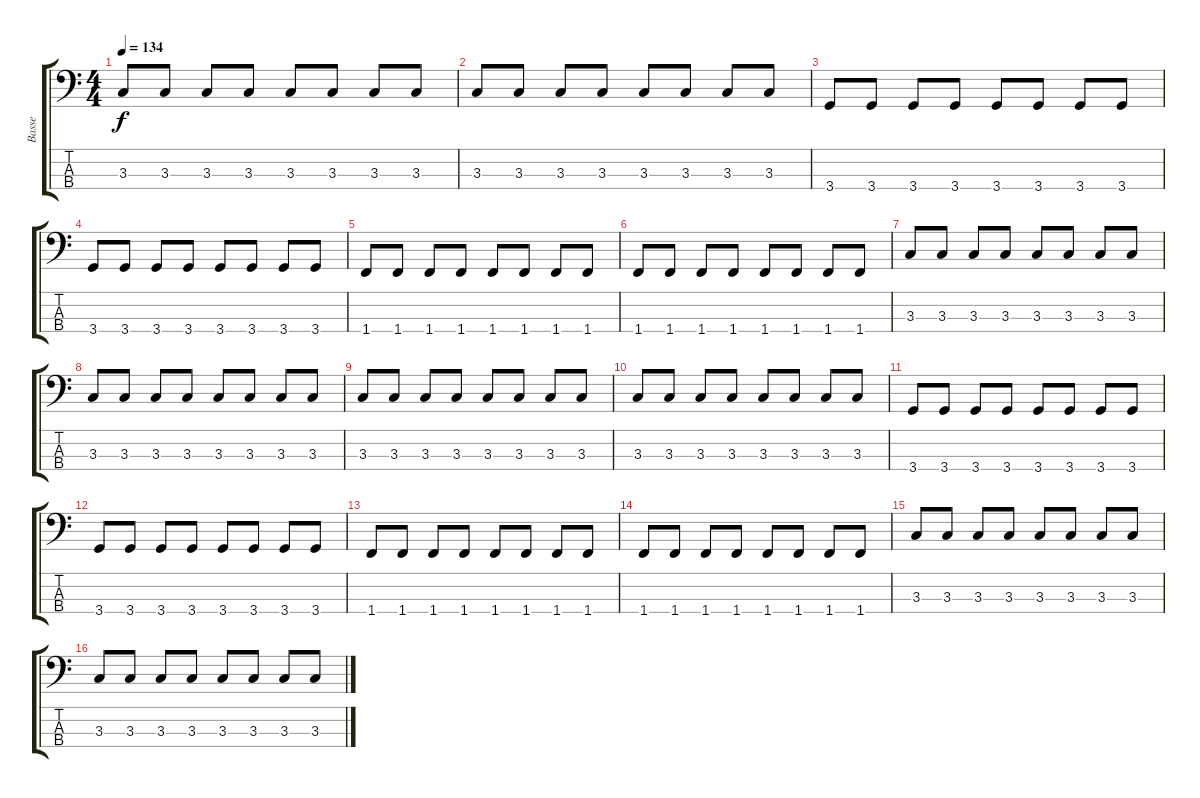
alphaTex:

\track ("Basse" "Basse") {instrument electricbasspick}
\staff {score tabs}
\tuning (G2 D2 A1 E1) {hide}
\ts (4 4)
\tempo 134
\clef f4
\ks c
3.3.8{dy f} 3.3.8 3.3.8 3.3.8 3.3.8 3.3.8 3.3.8 3.3.8 |
3.3.8 3.3.8 3.3.8 3.3.8 3.3.8 3.3.8 3.3.8 3.3.8 |
3.4.8 3.4.8 3.4.8 3.4.8 3.4.8 3.4.8 3.4.8 3.4.8 |
3.4.8 3.4.8 3.4.8 3.4.8 3.4.8 3.4.8 3.4.8 3.4.8 |
1.4.8 1.4.8 1.4.8 1.4.8 1.4.8 1.4.8 1.4.8 1.4.8 |
1.4.8 1.4.8 1.4.8 1.4.8 1.4.8 1.4.8 1.4.8 1.4.8 |
3.3.8 3.3.8 3.3.8 3.3.8 3.3.8 3.3.8 3.3.8 3.3.8 |
3.3.8 3.3.8 3.3.8 3.3.8 3.3.8 3.3.8 3.3.8 3.3.8 |
3.3.8 3.3.8 3.3.8 3.3.8 3.3.8 3.3.8 3.3.8 3.3.8 |
3.3.8 3.3.8 3.3.8 3.3.8 3.3.8 3.3.8 3.3.8 3.3.8 |
3.4.8 3.4.8 3.4.8 3.4.8 3.4.8 3.4.8 3.4.8 3.4.8 |
3.4.8 3.4.8 3.4.8 3.4.8 3.4.8 3.4.8 3.4.8 3.4.8 |
1.4.8 1.4.8 1.4.8 1.4.8 1.4.8 1.4.8 1.4.8 1.4.8 |
1.4.8 1.4.8 1.4.8 1.4.8 1.4.8 1.4.8 1.4.8 1.4.8 |
3.3.8 3.3.8 3.3.8 3.3.8 3.3.8 3.3.8 3.3.8 3.3.8 |
3.3.8 3.3.8 3.3.8 3.3.8 3.3.8 3.3.8 3.3.8 3.3.8
